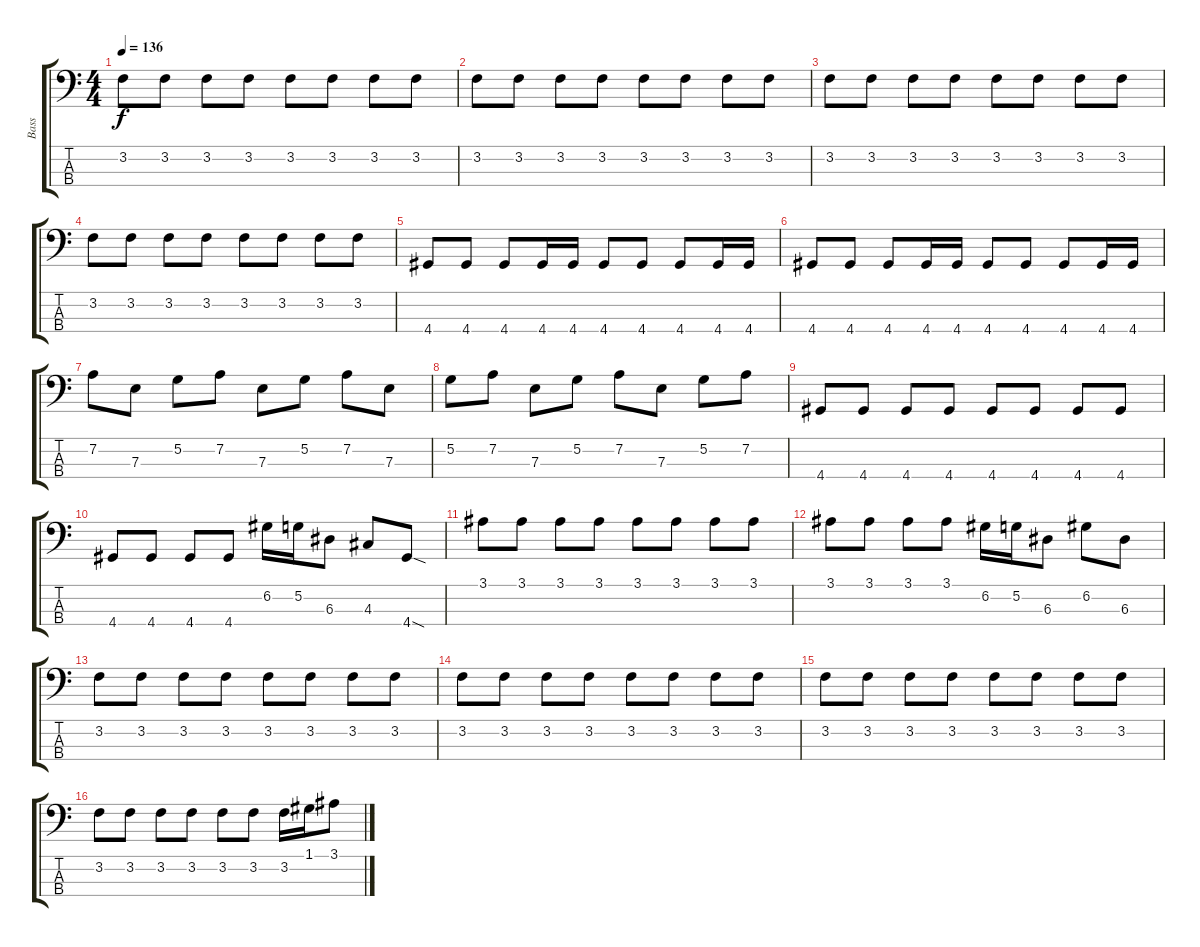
\track ("Bass" "Bass") {instrument electricbassfinger}
\staff {score tabs}
\tuning (G2 D2 A1 E1) {hide}
\ts (4 4)
\tempo 136
\clef f4
\ks c
3.2.8{dy f} 3.2.8 3.2.8 3.2.8 3.2.8 3.2.8 3.2.8 3.2.8 |
3.2.8 3.2.8 3.2.8 3.2.8 3.2.8 3.2.8 3.2.8 3.2.8 |
3.2.8 3.2.8 3.2.8 3.2.8 3.2.8 3.2.8 3.2.8 3.2.8 |
3.2.8 3.2.8 3.2.8 3.2.8 3.2.8 3.2.8 3.2.8 3.2.8 |
4.4.8 4.4.8 4.4.8 4.4.16 4.4.16 4.4.8 4.4.8 4.4.8 4.4.16 4.4.16 |
4.4.8 4.4.8 4.4.8 4.4.16 4.4.16 4.4.8 4.4.8 4.4.8 4.4.16 4.4.16 |
7.2.8 7.3.8 5.2.8 7.2.8 7.3.8 5.2.8 7.2.8 7.3.8 |
5.2.8 7.2.8 7.3.8 5.2.8 7.2.8 7.3.8 5.2.8 7.2.8 |
4.4.8 4.4.8 4.4.8 4.4.8 4.4.8 4.4.8 4.4.8 4.4.8 |
4.4.8 4.4.8 4.4.8 4.4.8 6.2.16 5.2.16 6.3.8 4.3.8 4.4{sod}.8 |
3.1.8 3.1.8 3.1.8 3.1.8 3.1.8 3.1.8 3.1.8 3.1.8 |
3.1.8 3.1.8 3.1.8 3.1.8 6.2.16 5.2.16 6.3.8 6.2.8 6.3.8 |
3.2.8 3.2.8 3.2.8 3.2.8 3.2.8 3.2.8 3.2.8 3.2.8 |
3.2.8 3.2.8 3.2.8 3.2.8 3.2.8 3.2.8 3.2.8 3.2.8 |
3.2.8 3.2.8 3.2.8 3.2.8 3.2.8 3.2.8 3.2.8 3.2.8 |
3.2.8 3.2.8 3.2.8 3.2.8 3.2.8 3.2.8 3.2.16 1.1.16 3.1.8
